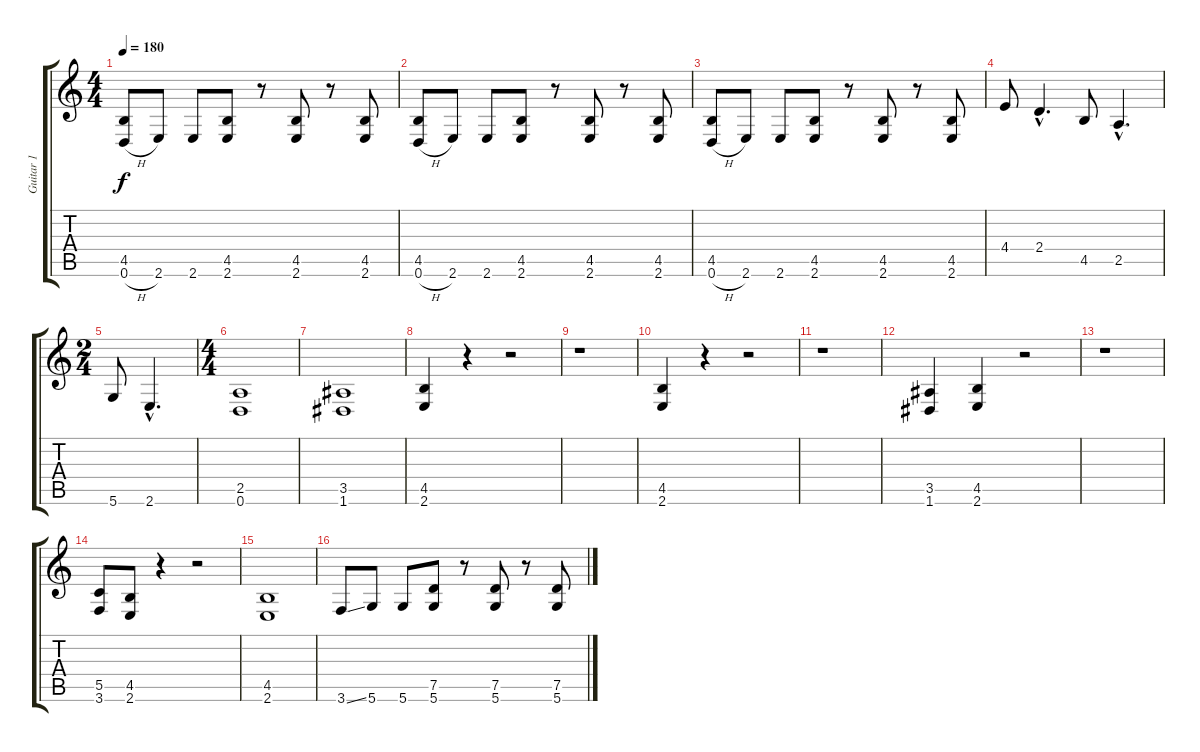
\track ("Guitar 1" "Guitar 1") {instrument distortionguitar}
\staff {score tabs}
\tuning (D4 A3 F3 C3 G2 D2) {hide}
\ts (4 4)
\tempo 180
\clef g2
\ks c
(4.5 0.6{h}).8{dy f} 2.6.8 2.6.8 (4.5 2.6).8 r.8 (4.5 2.6).8 r.8 (4.5 2.6).8 |
(4.5 0.6{h}).8 2.6.8 2.6.8 (4.5 2.6).8 r.8 (4.5 2.6).8 r.8 (4.5 2.6).8 |
(4.5 0.6{h}).8 2.6.8 2.6.8 (4.5 2.6).8 r.8 (4.5 2.6).8 r.8 (4.5 2.6).8 |
4.4.8 2.4{hac}.4{d} 4.5.8 2.5{hac}.4{d} |
\ts (2 4)
5.6.8 2.6{hac}.4{d} |
\ts (4 4)
(2.5 0.6).1 |
(3.5 1.6).1 |
(4.5 2.6).4 r.4 r.2 |
r.1 |
(4.5 2.6).4 r.4 r.2 |
r.1 |
(3.5 1.6).4 (4.5 2.6).4 r.2 |
r.1 |
(5.5 3.6).8 (4.5 2.6).8 r.4 r.2 |
(4.5 2.6).1 |
3.6{ss}.8 5.6.8 5.6.8 (7.5 5.6).8 r.8 (7.5 5.6).8 r.8 (7.5 5.6).8
